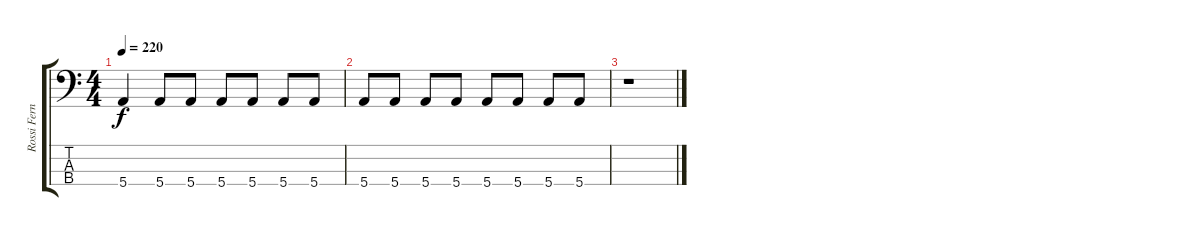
\track ("Rossi Fernando" "Rossi Fern") {instrument electricbassfinger}
\staff {score tabs}
\tuning (G2 D2 A1 E1) {hide}
\ts (4 4)
\tempo 220
\clef f4
\ks c
5.4.4{dy f} 5.4.8 5.4.8 5.4.8 5.4.8 5.4.8 5.4.8 |
5.4.8 5.4.8 5.4.8 5.4.8 5.4.8 5.4.8 5.4.8 5.4.8 |
r.1
